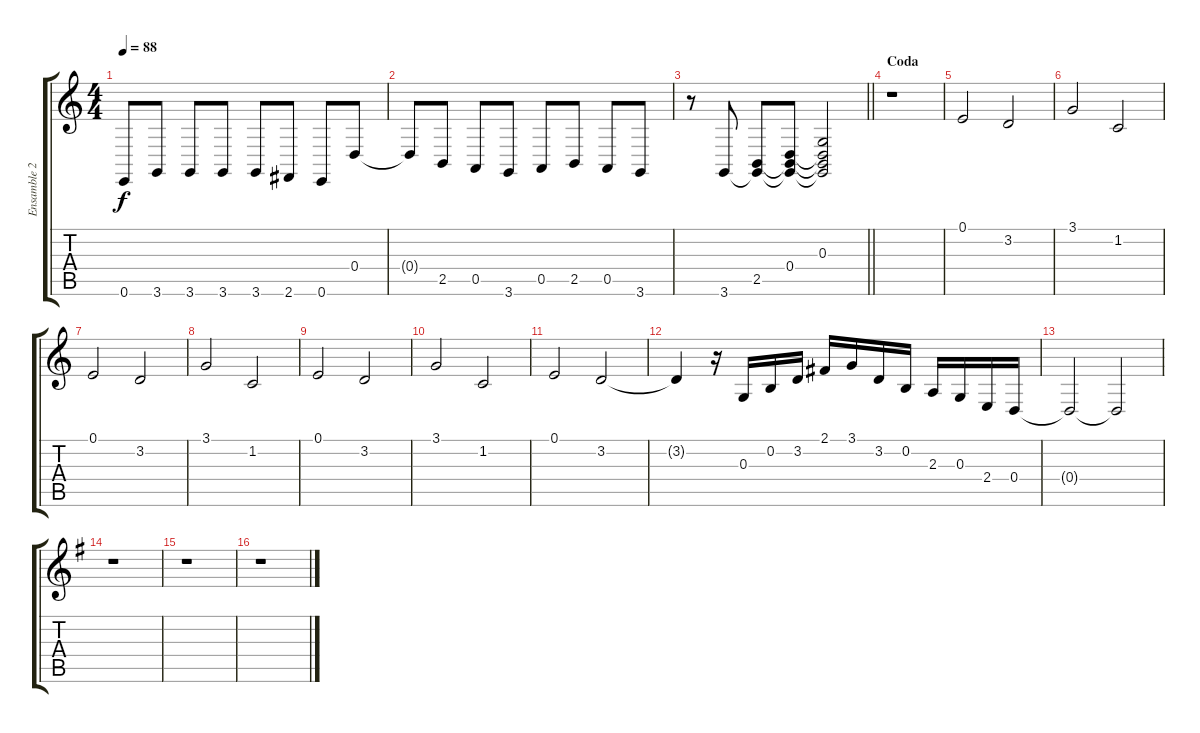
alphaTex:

\track ("Ensamble 2" "Ensamble 2") {instrument stringensemble1}
\staff {score tabs}
\tuning (E4 B3 G3 D3 A2 E2) {hide}
\ts (4 4)
\tempo 88
\clef g2
\ks c
0.6.8{dy f} 3.6.8 3.6.8 3.6.8 3.6.8 2.6.8 0.6.8 0.4.8 |
0.4{t}.8 2.5.8 0.5.8 3.6.8 0.5.8 2.5.8 0.5.8 3.6.8 |
\barLineRight lightlight
r.8{volume 14} 3.6.8 (2.5 3.6{t}).8 (0.4 2.5{t} 3.6{t}).8 (0.3 0.4{t} 2.5{t} 3.6{t}).2 |
\section ("" "Coda")
r.1 |
0.1.2{balance 8} 3.2.2 |
3.1.2 1.2.2 |
0.1.2{balance 8} 3.2.2 |
3.1.2 1.2.2 |
0.1.2{balance 8} 3.2.2 |
3.1.2 1.2.2 |
0.1.2{balance 8} 3.2.2 |
3.2{t}.4 r.16 0.3.16{volume 12} 0.2.16 3.2.16 2.1.16 3.1.16 3.2.16 0.2.16 2.3.16 0.3.16 2.4.16 0.4.16 |
0.4{t}.2 0.4{t}.2 |
\ks g
r.1 |
r.1 |
r.1
